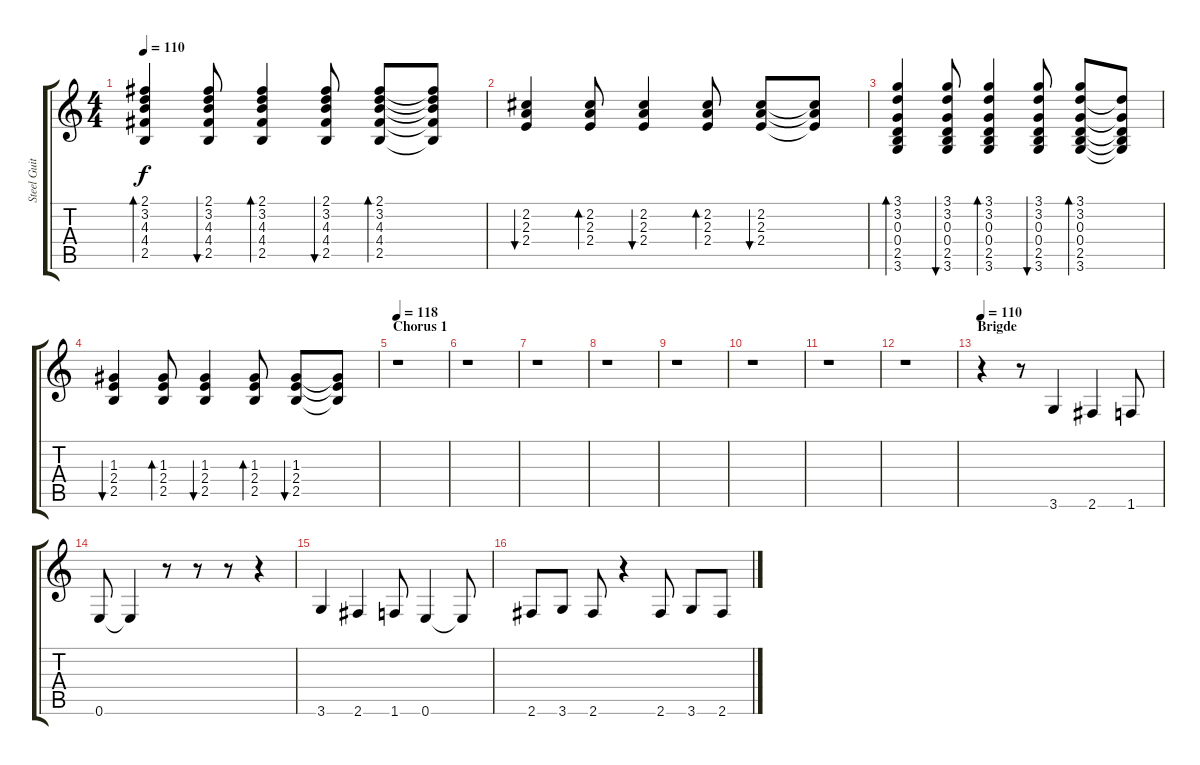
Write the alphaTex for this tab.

\track ("Steel Guitar" "Steel Guit") {instrument acousticguitarsteel}
\staff {score tabs}
\tuning (E4 B3 G3 D3 A2 E2) {hide}
\ts (4 4)
\tempo 110
\clef g2
\ks c
(2.1 3.2 4.3 4.4 2.5).4{bd 60 dy f} (2.1 3.2 4.3 4.4 2.5).8{bu 60} (2.1 3.2 4.3 4.4 2.5).4{bd 60} (2.1 3.2 4.3 4.4 2.5).8{bu 60} (2.1 3.2 4.3 4.4 2.5).8{bd 60} (2.1{t} 3.2{t} 4.3{t} 4.4{t} 2.5{t}).8 |
(2.2 2.3 2.4).4{bu 60} (2.2 2.3 2.4).8{bd 60} (2.2 2.3 2.4).4{bu 60} (2.2 2.3 2.4).8{bd 60} (2.2 2.3 2.4).8{bu 120} (2.2{t} 2.3{t} 2.4{t}).8 |
(3.1 3.2 0.3 0.4 2.5 3.6).4{bd 60} (3.1 3.2 0.3 0.4 2.5 3.6).8{bu 60} (3.1 3.2 0.3 0.4 2.5 3.6).4{bd 60} (3.1 3.2 0.3 0.4 2.5 3.6).8{bu 60} (3.1 3.2 0.3 0.4 2.5 3.6).8{bd 60} (3.2{t} 0.3{t} 0.4{t} 2.5{t} 3.6{t}).8 |
(1.3 2.4 2.5).4{bu 60} (1.3 2.4 2.5).8{bd 60} (1.3 2.4 2.5).4{bu 60} (1.3 2.4 2.5).8{bd 60} (1.3 2.4 2.5).8{bu 60} (1.3{t} 2.4{t} 2.5{t}).8 |
\section ("" "Chorus 1")
\tempo 118
r.1 |
r.1 |
r.1 |
r.1 |
r.1 |
r.1 |
r.1 |
r.1 |
\section ("" "Brigde")
\tempo 110
r.4 r.8 3.6.4 2.6.4 1.6.8 |
0.6.8 0.6{t}.4 r.8 r.8 r.8 r.4 |
3.6.4 2.6.4 1.6.8 0.6.4 0.6{t}.8 |
2.6.8 3.6.8 2.6.8 r.4 2.6.8 3.6.8 2.6.8
